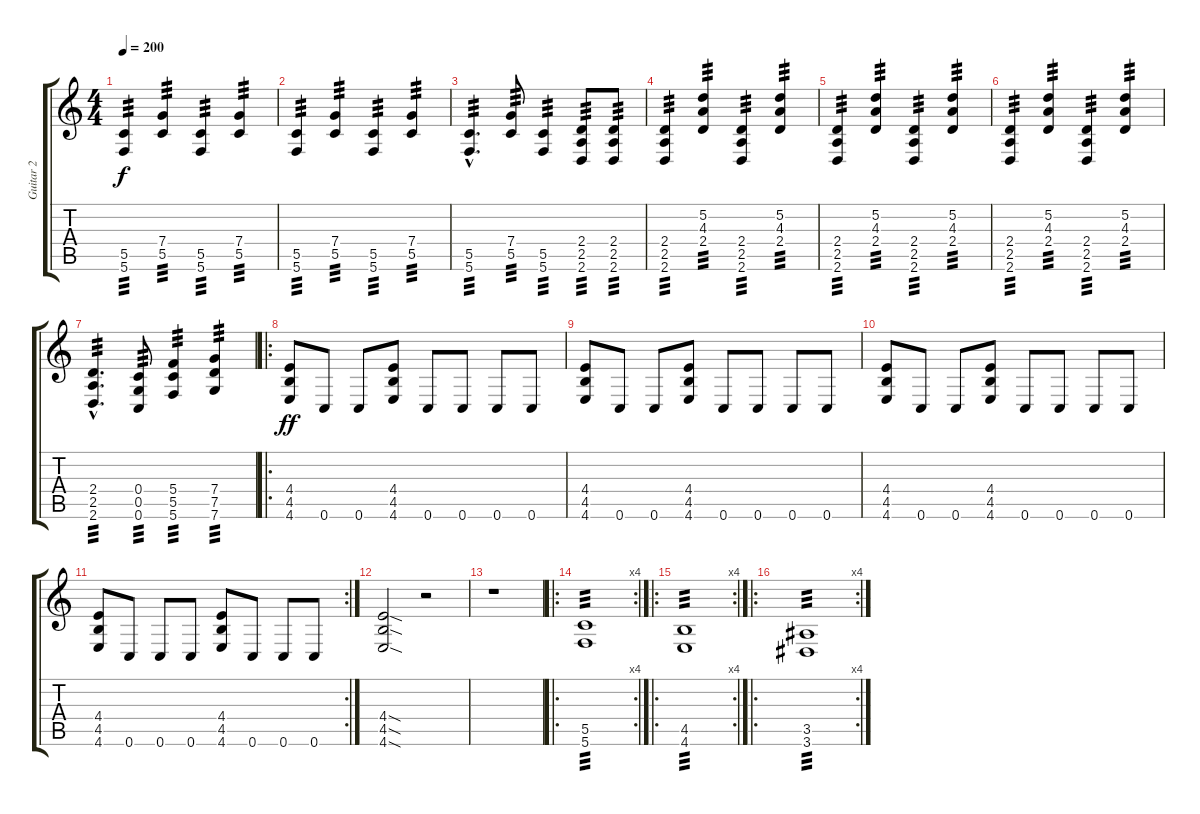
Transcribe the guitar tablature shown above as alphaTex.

\track ("Guitar 2" "Guitar 2") {instrument distortionguitar}
\staff {score tabs}
\tuning (D4 A3 F3 C3 G2 C2) {hide}
\ts (4 4)
\tempo 200
\clef g2
\ks c
(5.5 5.6).4{tp 3 dy f} (7.4 5.5).4{tp 3} (5.5 5.6).4{tp 3} (7.4 5.5).4{tp 3} |
(5.5 5.6).4{tp 3} (7.4 5.5).4{tp 3} (5.5 5.6).4{tp 3} (7.4 5.5).4{tp 3} |
(5.5{hac} 5.6{hac}).4{d tp 3} (7.4 5.5).8{tp 3} (5.5 5.6).4{tp 3} (2.4 2.5 2.6).8{tp 3} (2.4 2.5 2.6).8{tp 3} |
(2.4 2.5 2.6).4{tp 3} (5.2 4.3 2.4).4{tp 3} (2.4 2.5 2.6).4{tp 3} (5.2 4.3 2.4).4{tp 3} |
(2.4 2.5 2.6).4{tp 3} (5.2 4.3 2.4).4{tp 3} (2.4 2.5 2.6).4{tp 3} (5.2 4.3 2.4).4{tp 3} |
(2.4 2.5 2.6).4{tp 3} (5.2 4.3 2.4).4{tp 3} (2.4 2.5 2.6).4{tp 3} (5.2 4.3 2.4).4{tp 3} |
(2.4{hac} 2.5{hac} 2.6{hac}).4{d tp 3} (0.4 0.5 0.6).8{tp 3} (5.4 5.5 5.6).4{tp 3} (7.4 7.5 7.6).4{tp 3} |
\ro
(4.4 4.5 4.6).8{dy ff} 0.6.8 0.6.8 (4.4 4.5 4.6).8 0.6.8 0.6.8 0.6.8 0.6.8 |
(4.4 4.5 4.6).8 0.6.8 0.6.8 (4.4 4.5 4.6).8 0.6.8 0.6.8 0.6.8 0.6.8 |
(4.4 4.5 4.6).8 0.6.8 0.6.8 (4.4 4.5 4.6).8 0.6.8 0.6.8 0.6.8 0.6.8 |
\rc 2
(4.4 4.5 4.6).8 0.6.8 0.6.8 0.6.8 (4.4 4.5 4.6).8 0.6.8 0.6.8 0.6.8 |
(4.4{sod} 4.5{sod} 4.6{sod}).2 r.2 |
r.1 |
\ro
\rc 4
(5.5 5.6).1{tp 3} |
\ro
\rc 4
(4.5 4.6).1{tp 3} |
\ro
\rc 4
(3.5 3.6).1{tp 3}
